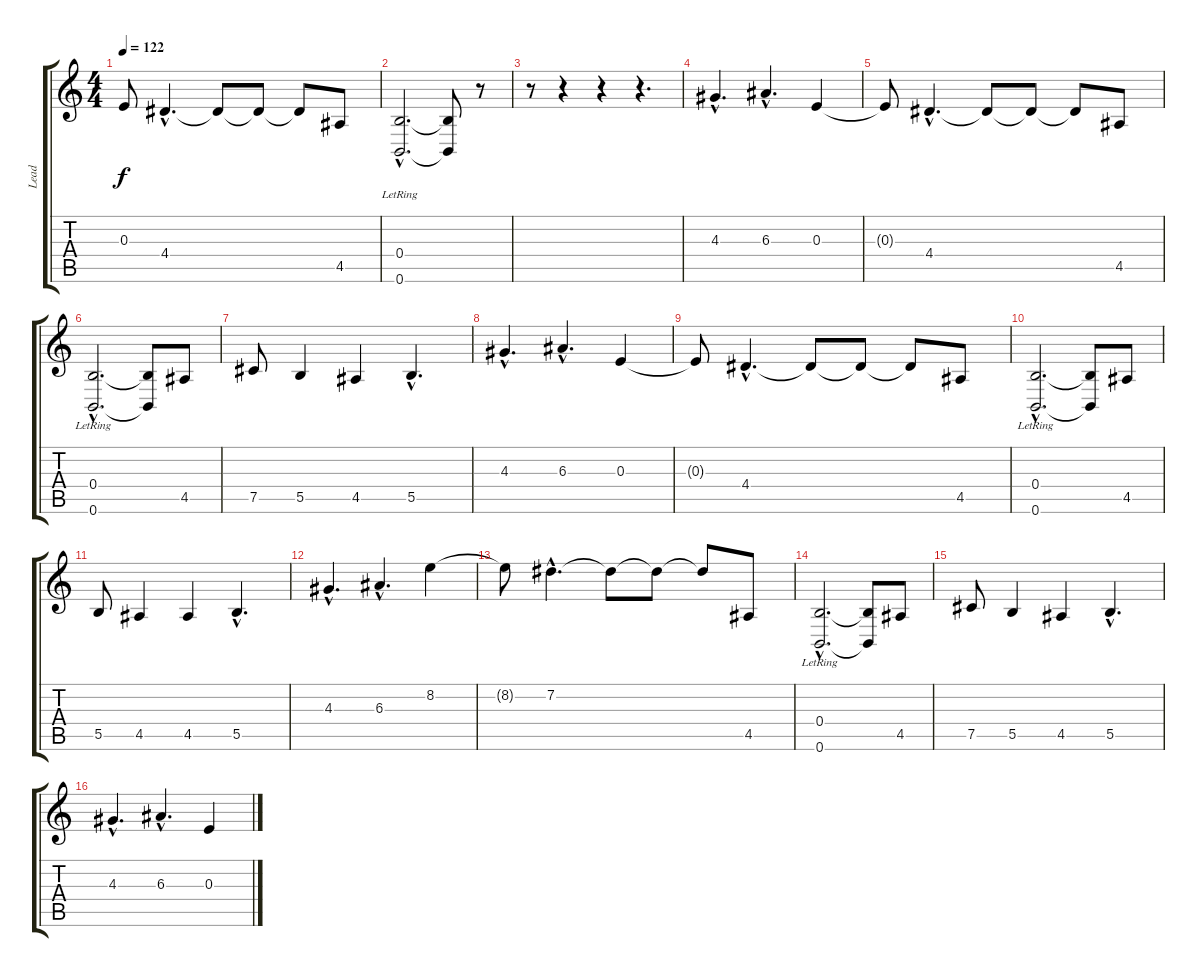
\track ("Lead" "Lead") {instrument acousticguitarsteel}
\staff {score tabs}
\tuning (Db4 Ab3 E3 B2 Gb2 B1) {hide}
\ts (4 4)
\tempo 122
\clef g2
\ks c
0.3{t}.8{dy f} 4.4{hac}.4{d} 4.4{t}.8 4.4{t}.8 4.4{t}.8 4.5.8 |
(0.4{hac lr} 0.6{hac lr}).2{d} (0.4{t} 0.6{t}).8 r.8 |
r.8 r.4 r.4 r.4{d} |
4.3{hac}.4{d} 6.3{hac}.4{d} 0.3.4 |
0.3{t}.8 4.4{hac}.4{d} 4.4{t}.8 4.4{t}.8 4.4{t}.8 4.5.8 |
(0.4{hac lr} 0.6{hac lr}).2{d} (0.4{t} 0.6{t}).8 4.5.8 |
7.5.8 5.5.4 4.5.4 5.5{hac}.4{d} |
4.3{hac}.4{d} 6.3{hac}.4{d} 0.3.4 |
0.3{t}.8 4.4{hac}.4{d} 4.4{t}.8 4.4{t}.8 4.4{t}.8 4.5.8 |
(0.4{hac lr} 0.6{hac lr}).2{d} (0.4{t} 0.6{t}).8 4.5.8 |
5.5.8 4.5.4 4.5.4 5.5{hac}.4{d} |
4.3{hac}.4{d} 6.3{hac}.4{d} 8.2.4 |
8.2{t}.8 7.2{hac}.4{d} 7.2{t}.8 7.2{t}.8 7.2{t}.8 4.5.8 |
(0.4{hac lr} 0.6{hac lr}).2{d} (0.4{t} 0.6{t}).8 4.5.8 |
7.5.8 5.5.4 4.5.4 5.5{hac}.4{d} |
4.3{hac}.4{d} 6.3{hac}.4{d} 0.3.4
